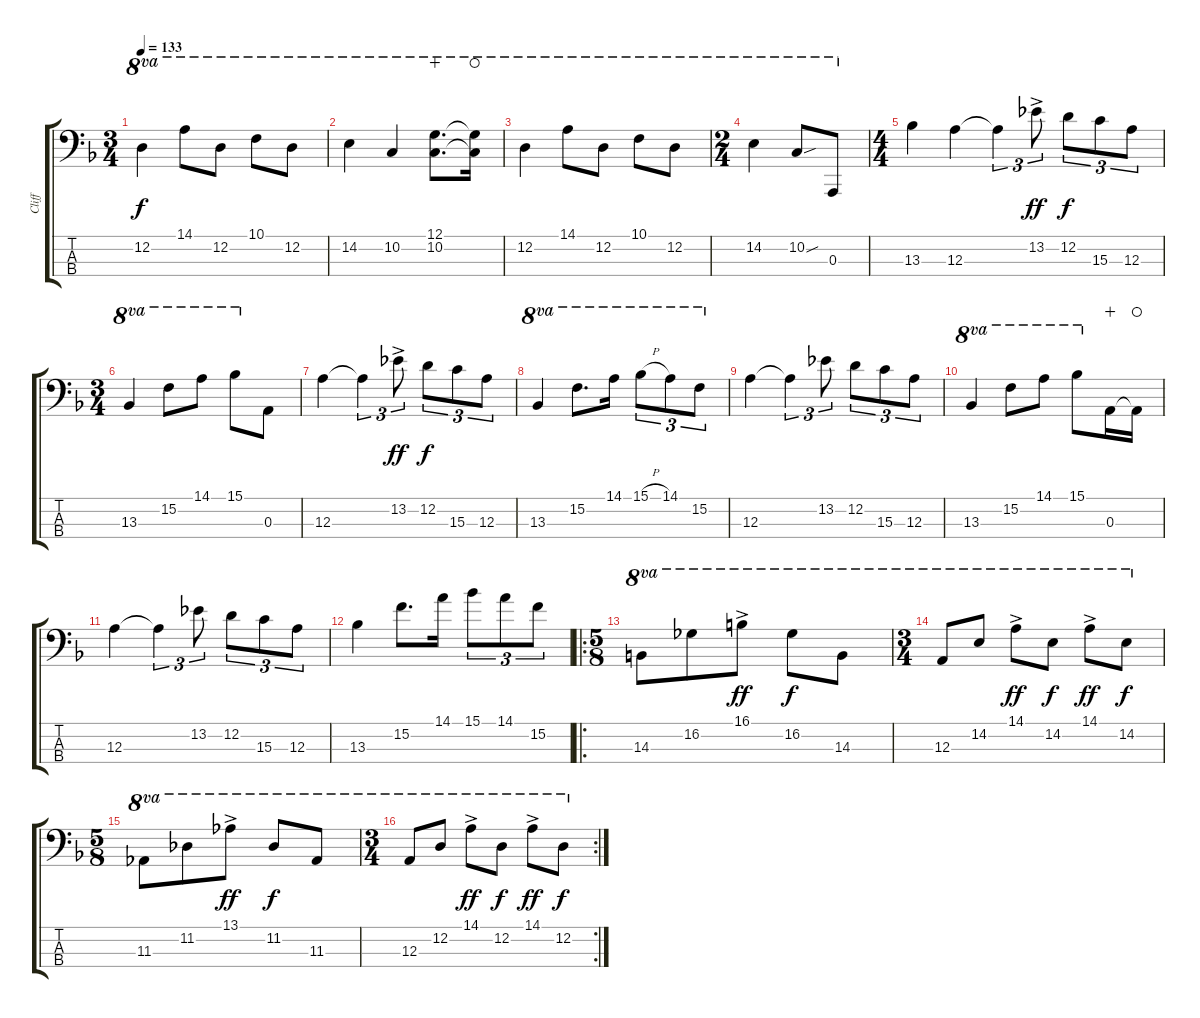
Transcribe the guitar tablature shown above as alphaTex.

\track ("Cliff" "Cliff") {instrument distortionguitar}
\staff {score tabs}
\tuning (G2 D2 A1 E1) {hide}
\ts (3 4)
\tempo 133
\clef f4
\ks f
12.2.4{ot 8va dy f} 14.1.8{ot 8va} 12.2.8{ot 8va} 10.1.8{ot 8va} 12.2.8{ot 8va} |
14.2.4{ot 8va} 10.2.4{ot 8va} (12.1 10.2).8{d ot 8va wahc} (12.1{t} 10.2{t}).16{ot 8va waho} |
12.2.4{ot 8va} 14.1.8{ot 8va} 12.2.8{ot 8va} 10.1.8{ot 8va} 12.2.8{ot 8va} |
\ts (2 4)
14.2.4{ot 8va} 10.2{sou}.8{ot 8va} 0.3.8{ot 8va} |
\ts (4 4)
13.3.4 12.3.4 12.3{t}.4{tu (3 2)} 13.2{ac}.8{tu (3 2) dy ff} 12.2.8{tu (3 2) dy f} 15.3.8{tu (3 2)} 12.3.8{tu (3 2)} |
\ts (3 4)
13.3.4{ot 8va} 15.2.8{ot 8va} 14.1.8{ot 8va} 15.1.8{ot 8va} 0.3.8 |
12.3.4 12.3{t}.4{tu (3 2)} 13.2{ac}.8{tu (3 2) dy ff} 12.2.8{tu (3 2) dy f} 15.3.8{tu (3 2)} 12.3.8{tu (3 2)} |
13.3.4{ot 8va} 15.2.8{d ot 8va} 14.1.16{ot 8va} 15.1{h}.8{tu (3 2) ot 8va} 14.1.8{tu (3 2) ot 8va} 15.2.8{tu (3 2) ot 8va} |
12.3.4 12.3{t}.4{tu (3 2)} 13.2.8{tu (3 2)} 12.2.8{tu (3 2)} 15.3.8{tu (3 2)} 12.3.8{tu (3 2)} |
13.3.4{ot 8va} 15.2.8{ot 8va} 14.1.8{ot 8va} 15.1.8{ot 8va} 0.3.16{wahc} 0.3{t}.16{waho} |
12.3.4 12.3{t}.4{tu (3 2)} 13.2.8{tu (3 2)} 12.2.8{tu (3 2)} 15.3.8{tu (3 2)} 12.3.8{tu (3 2)} |
13.3.4 15.2.8{d} 14.1.16 15.1.8{tu (3 2)} 14.1.8{tu (3 2)} 15.2.8{tu (3 2)} |
\ro
\ts (5 8)
14.3.8{ot 8va} 16.2.8{ot 8va} 16.1{ac}.8{ot 8va dy ff} 16.2.8{ot 8va dy f} 14.3.8{ot 8va} |
\ts (3 4)
12.3.8{ot 8va} 14.2.8{ot 8va} 14.1{ac}.8{ot 8va dy ff} 14.2.8{ot 8va dy f} 14.1{ac}.8{ot 8va dy ff} 14.2.8{ot 8va dy f} |
\ts (5 8)
11.3.8{ot 8va} 11.2.8{ot 8va} 13.1{ac}.8{ot 8va dy ff} 11.2.8{ot 8va dy f} 11.3.8{ot 8va} |
\rc 2
\ts (3 4)
12.3.8{ot 8va} 12.2.8{ot 8va} 14.1{ac}.8{ot 8va dy ff} 12.2.8{ot 8va dy f} 14.1{ac}.8{ot 8va dy ff} 12.2.8{ot 8va dy f}
